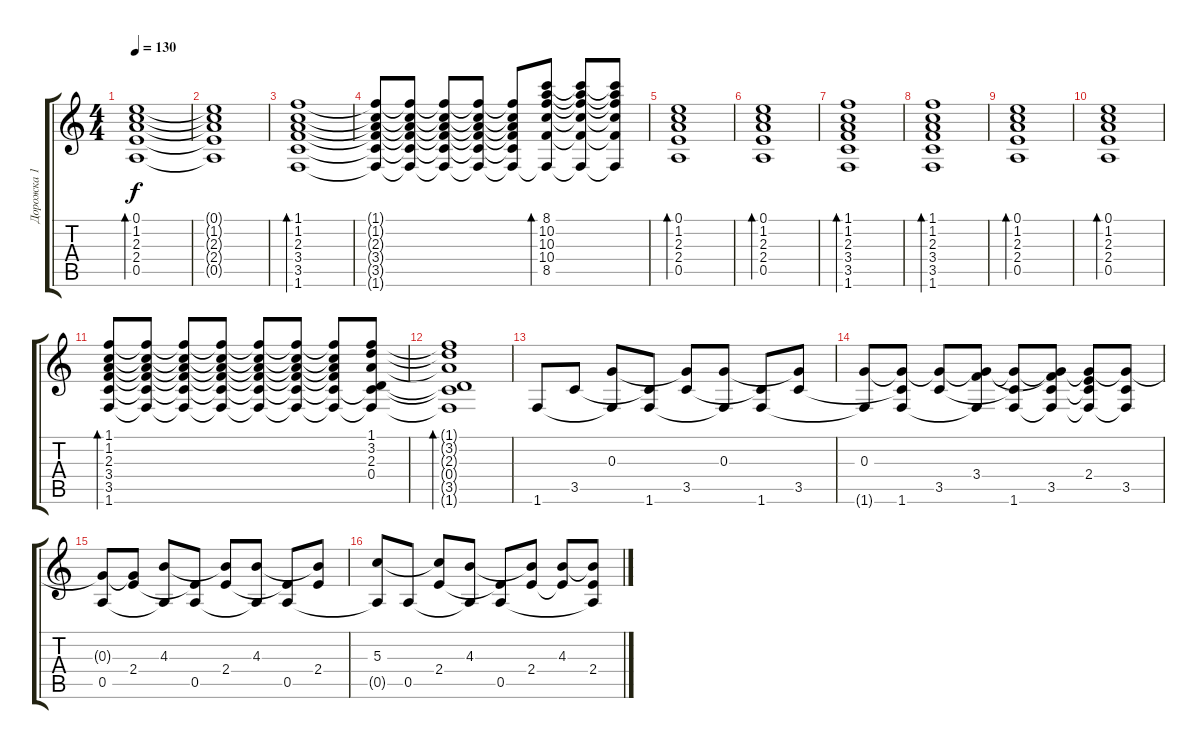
\track ("Дорожка 1" "Дорожка 1") {instrument acousticguitarsteel}
\staff {score tabs}
\tuning (E4 B3 G3 D3 A2 E2) {hide}
\ts (4 4)
\tempo 130
\clef g2
\ks c
(0.1 1.2 2.3 2.4 0.5).1{bd 480 dy f} |
(0.1{t} 1.2{t} 2.3{t} 2.4{t} 0.5{t}).1 |
(1.1 1.2 2.3 3.4 3.5 1.6).1{bd 480} |
(1.1{t} 1.2{t} 2.3{t} 3.4{t} 3.5{t} 1.6{t}).8 (1.1{t} 1.2{t} 2.3{t} 3.4{t} 3.5{t} 1.6{t}).8 (1.1{t} 1.2{t} 2.3{t} 3.4{t} 3.5{t} 1.6{t}).8 (1.1{t} 1.2{t} 2.3{t} 3.4{t} 3.5{t} 1.6{t}).8 (1.1{t} 1.2{t} 2.3{t} 3.4{t} 3.5{t} 1.6{t}).8 (8.1 10.2 10.3 10.4 8.5 1.6{t}).8{bd 480} (8.1{t} 10.2{t} 10.3{t} 10.4{t} 8.5{t} 1.6{t}).8 (8.1{t} 10.2{t} 10.3{t} 10.4{t} 8.5{t} 1.6{t}).8 |
(0.1 1.2 2.3 2.4 0.5).1{bd 480} |
(0.1 1.2 2.3 2.4 0.5).1{bd 480} |
(1.1 1.2 2.3 3.4 3.5 1.6).1{bd 480} |
(1.1 1.2 2.3 3.4 3.5 1.6).1{bd 480} |
(0.1 1.2 2.3 2.4 0.5).1{bd 480} |
(0.1 1.2 2.3 2.4 0.5).1{bd 480} |
(1.1 1.2 2.3 3.4 3.5 1.6).8{bd 480} (1.1{t} 1.2{t} 2.3{t} 3.4{t} 3.5{t} 1.6{t}).8 (1.1{t} 1.2{t} 2.3{t} 3.4{t} 3.5{t} 1.6{t}).8 (1.1{t} 1.2{t} 2.3{t} 3.4{t} 3.5{t} 1.6{t}).8 (1.1{t} 1.2{t} 2.3{t} 3.4{t} 3.5{t} 1.6{t}).8 (1.1{t} 1.2{t} 2.3{t} 3.4{t} 3.5{t} 1.6{t}).8 (1.1{t} 1.2{t} 2.3{t} 3.4{t} 3.5{t} 1.6{t}).8 (1.1 3.2 2.3 0.4 3.5{t} 1.6{t}).8 |
(1.1{t} 3.2{t} 2.3{t} 0.4{t} 3.5{t} 1.6{t}).1{bd 480} |
1.6.8 3.5.8 (0.3 1.6{t}).8 (3.5{t} 1.6).8 (0.3{t} 3.5).8 (0.3 1.6{t}).8 (3.5{t} 1.6).8 (0.3{t} 3.5).8 |
(0.3 1.6{t}).8 (0.3{t} 3.5{t} 1.6).8 (0.3{t} 3.5).8 (0.3{t} 3.4 1.6{t}).8 (0.3{t} 3.5{t} 1.6).8 (0.3{t} 3.4{t} 3.5 1.6{t}).8 (0.3{t} 2.4 3.5{t} 1.6{t}).8 (0.3{t} 3.5 1.6{t}).8 |
(0.3{t} 0.5).8 (0.3{t} 2.4).8 (4.3 0.5{t}).8 (2.4{t} 0.5).8 (4.3{t} 2.4).8 (4.3 0.5{t}).8 (2.4{t} 0.5).8 (4.3{t} 2.4).8 |
(5.3 0.5{t}).8 0.5.8 (5.3{t} 2.4).8 (4.3 0.5{t}).8 (2.4{t} 0.5).8 (4.3{t} 2.4).8 (4.3 2.4{t}).8 (4.3{t} 2.4 0.5{t}).8
